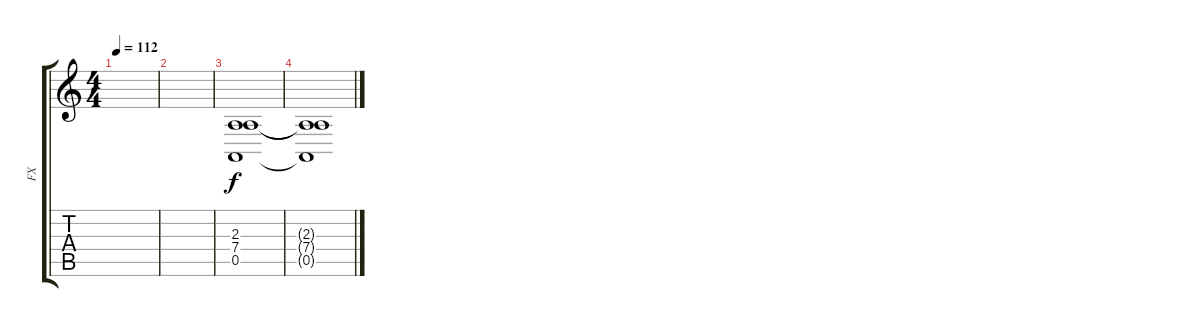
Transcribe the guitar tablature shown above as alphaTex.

\track ("FX" "FX") {instrument pad6metallic}
\staff {score tabs}
\tuning (E4 B3 G3 D3 A2 E2) {hide}
\ts (4 4)
\tempo 112
\clef g2
\ks c
|
|
(2.3 7.4 0.5).1{instrument pad6metallic} |
(2.3{t} 7.4{t} 0.5{t}).1
